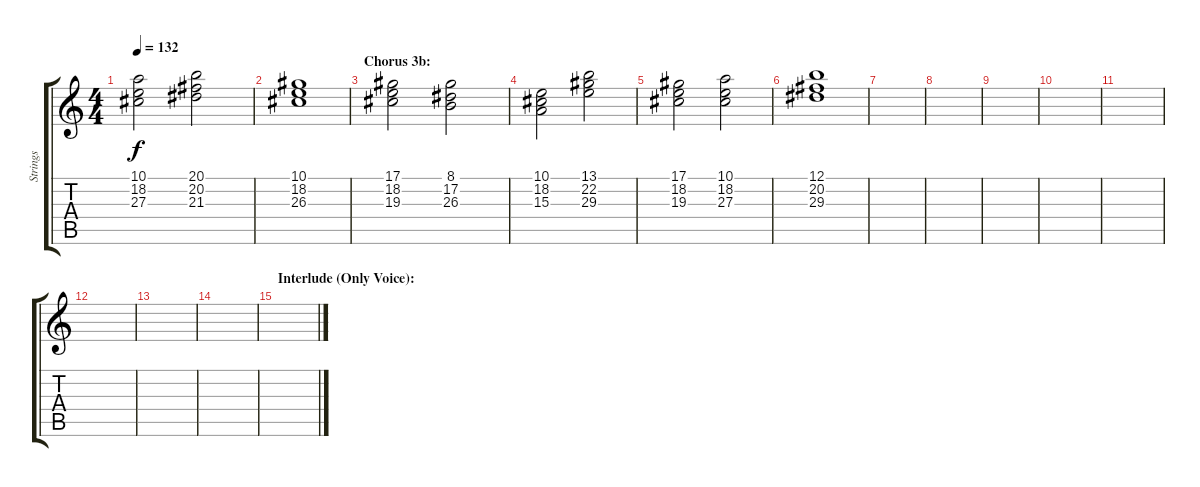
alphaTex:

\track ("Strings" "Strings") {instrument stringensemble1}
\staff {score tabs}
\tuning (Eb4 Bb3 Gb3 Db3 Ab2 Eb2) {hide}
\ts (4 4)
\tempo 132
\clef g2
\ks c
(10.1 18.2 27.3).2{dy f} (20.1 20.2 21.3).2 |
(10.1 18.2 26.3).1 |
\section ("" "Chorus 3b:")
(17.1 18.2 19.3).2 (8.1 17.2 26.3).2 |
(10.1 18.2 15.3).2 (13.1 22.2 29.3).2 |
(17.1 18.2 19.3).2 (10.1 18.2 27.3).2 |
(12.1 20.2 29.3).1 |
|
|
|
|
|
|
|
|
\section ("" "Interlude (Only Voice):")
